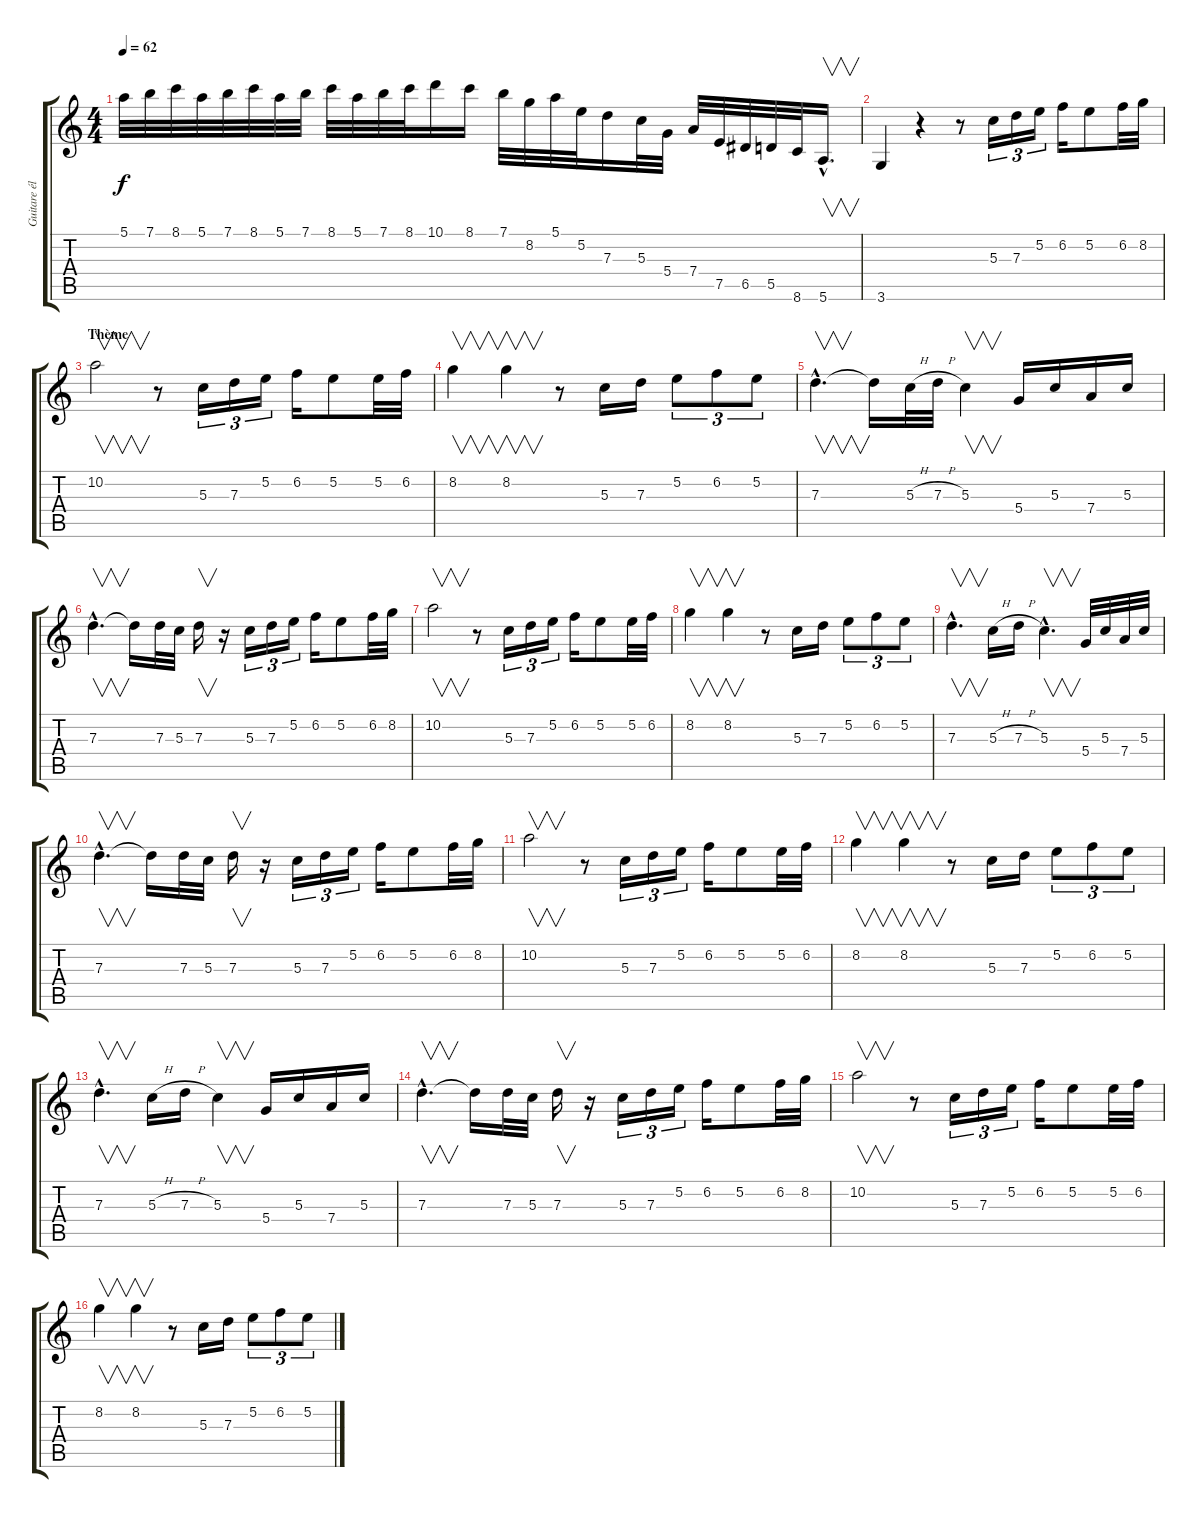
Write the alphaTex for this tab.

\track ("Guitare électrique / Lead" "Guitare él") {instrument distortionguitar}
\staff {score tabs}
\tuning (E4 B3 G3 D3 A2 E2) {hide}
\ts (4 4)
\tempo 62
\clef g2
\ks c
5.1.32{dy f} 7.1.32 8.1.32 5.1.32 7.1.32 8.1.32 5.1.32 7.1.32 8.1.32 5.1.32 7.1.32 8.1.32 10.1.16 8.1.16 7.1.32 8.2.32 5.1.32 5.2.32 7.3.16 5.3.32 5.4.32 7.4.32 7.5.32 6.5.32 5.5.32 8.6.32 5.6{hac}.16{v d} |
3.6.4 r.4 r.8 5.3.16{tu (3 2)} 7.3.16{tu (3 2)} 5.2.16{tu (3 2)} 6.2.16 5.2.8 6.2.32 8.2.32 |
\section ("" "Thème")
10.2.2{v} r.8 5.3.16{tu (3 2)} 7.3.16{tu (3 2)} 5.2.16{tu (3 2)} 6.2.16 5.2.8 5.2.32 6.2.32 |
8.2.4{v} 8.2.4{v} r.8 5.3.16 7.3.16 5.2.8{tu (3 2)} 6.2.8{tu (3 2)} 5.2.8{tu (3 2)} |
7.3{hac}.4{v d} 7.3{t}.16 5.3{h}.32 7.3{h}.32 5.3.4{v} 5.4.16 5.3.16 7.4.16 5.3.16 |
7.3{hac}.4{v d} 7.3{t}.16 7.3.32 5.3.32 7.3.16{v} r.16 5.3.16{tu (3 2)} 7.3.16{tu (3 2)} 5.2.16{tu (3 2)} 6.2.16 5.2.8 6.2.32 8.2.32 |
10.2.2{v} r.8 5.3.16{tu (3 2)} 7.3.16{tu (3 2)} 5.2.16{tu (3 2)} 6.2.16 5.2.8 5.2.32 6.2.32 |
8.2.4{v} 8.2.4{v} r.8 5.3.16 7.3.16 5.2.8{tu (3 2)} 6.2.8{tu (3 2)} 5.2.8{tu (3 2)} |
7.3{hac}.4{v d} 5.3{h}.16 7.3{h}.16 5.3{hac}.4{v d} 5.4.32 5.3.32 7.4.32 5.3.32 |
7.3{hac}.4{v d} 7.3{t}.16 7.3.32 5.3.32 7.3.16{v} r.16 5.3.16{tu (3 2)} 7.3.16{tu (3 2)} 5.2.16{tu (3 2)} 6.2.16 5.2.8 6.2.32 8.2.32 |
10.2.2{v} r.8 5.3.16{tu (3 2)} 7.3.16{tu (3 2)} 5.2.16{tu (3 2)} 6.2.16 5.2.8 5.2.32 6.2.32 |
8.2.4{v} 8.2.4{v} r.8 5.3.16 7.3.16 5.2.8{tu (3 2)} 6.2.8{tu (3 2)} 5.2.8{tu (3 2)} |
7.3{hac}.4{v d} 5.3{h}.16 7.3{h}.16 5.3.4{v} 5.4.16 5.3.16 7.4.16 5.3.16 |
7.3{hac}.4{v d} 7.3{t}.16 7.3.32 5.3.32 7.3.16{v} r.16 5.3.16{tu (3 2)} 7.3.16{tu (3 2)} 5.2.16{tu (3 2)} 6.2.16 5.2.8 6.2.32 8.2.32 |
10.2.2{v balance 13} r.8 5.3.16{tu (3 2)} 7.3.16{tu (3 2)} 5.2.16{tu (3 2)} 6.2.16 5.2.8 5.2.32 6.2.32 |
8.2.4{v} 8.2.4{v} r.8 5.3.16 7.3.16 5.2.8{tu (3 2)} 6.2.8{tu (3 2)} 5.2.8{tu (3 2)}
